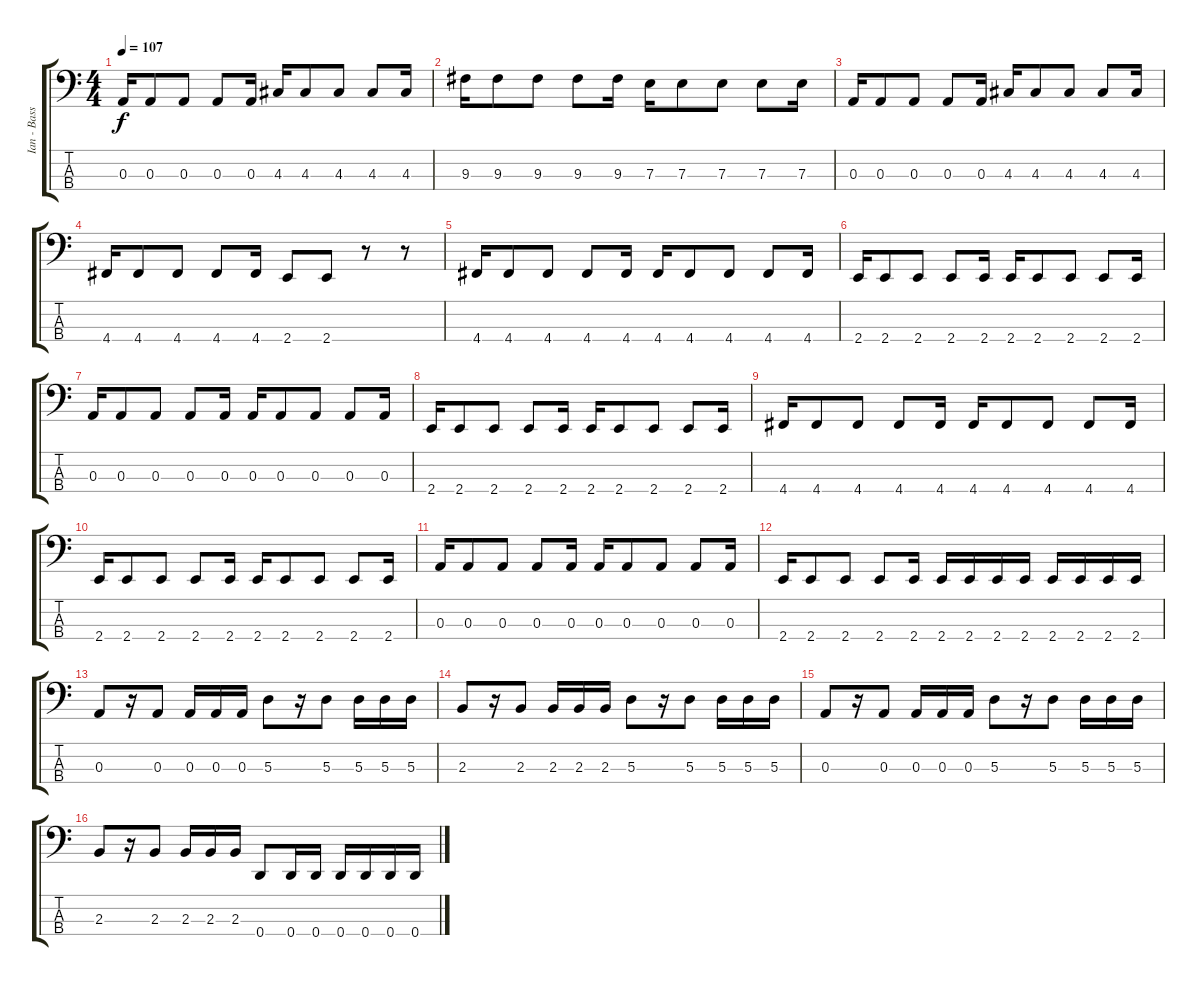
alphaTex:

\track ("Ian - Bass" "Ian - Bass") {instrument electricbasspick}
\staff {score tabs}
\tuning (G2 D2 A1 D1) {hide}
\ts (4 4)
\tempo 107
\clef f4
\ks c
0.3.16{dy f} 0.3.8 0.3.8 0.3.8 0.3.16 4.3.16 4.3.8 4.3.8 4.3.8 4.3.16 |
9.3.16 9.3.8 9.3.8 9.3.8 9.3.16 7.3.16 7.3.8 7.3.8 7.3.8 7.3.16 |
0.3.16 0.3.8 0.3.8 0.3.8 0.3.16 4.3.16 4.3.8 4.3.8 4.3.8 4.3.16 |
4.4.16 4.4.8 4.4.8 4.4.8 4.4.16 2.4.8 2.4.8 r.8 r.8 |
4.4.16 4.4.8 4.4.8 4.4.8 4.4.16 4.4.16 4.4.8 4.4.8 4.4.8 4.4.16 |
2.4.16 2.4.8 2.4.8 2.4.8 2.4.16 2.4.16 2.4.8 2.4.8 2.4.8 2.4.16 |
0.3.16 0.3.8 0.3.8 0.3.8 0.3.16 0.3.16 0.3.8 0.3.8 0.3.8 0.3.16 |
2.4.16 2.4.8 2.4.8 2.4.8 2.4.16 2.4.16 2.4.8 2.4.8 2.4.8 2.4.16 |
4.4.16 4.4.8 4.4.8 4.4.8 4.4.16 4.4.16 4.4.8 4.4.8 4.4.8 4.4.16 |
2.4.16 2.4.8 2.4.8 2.4.8 2.4.16 2.4.16 2.4.8 2.4.8 2.4.8 2.4.16 |
0.3.16 0.3.8 0.3.8 0.3.8 0.3.16 0.3.16 0.3.8 0.3.8 0.3.8 0.3.16 |
2.4.16 2.4.8 2.4.8 2.4.8 2.4.16 2.4.16 2.4.16 2.4.16 2.4.16 2.4.16 2.4.16 2.4.16 2.4.16 |
0.3.8 r.16 0.3.8 0.3.16 0.3.16 0.3.16 5.3.8 r.16 5.3.8 5.3.16 5.3.16 5.3.16 |
2.3.8 r.16 2.3.8 2.3.16 2.3.16 2.3.16 5.3.8 r.16 5.3.8 5.3.16 5.3.16 5.3.16 |
0.3.8 r.16 0.3.8 0.3.16 0.3.16 0.3.16 5.3.8 r.16 5.3.8 5.3.16 5.3.16 5.3.16 |
2.3.8 r.16 2.3.8 2.3.16 2.3.16 2.3.16 0.4.8 0.4.16 0.4.16 0.4.16 0.4.16 0.4.16 0.4.16
